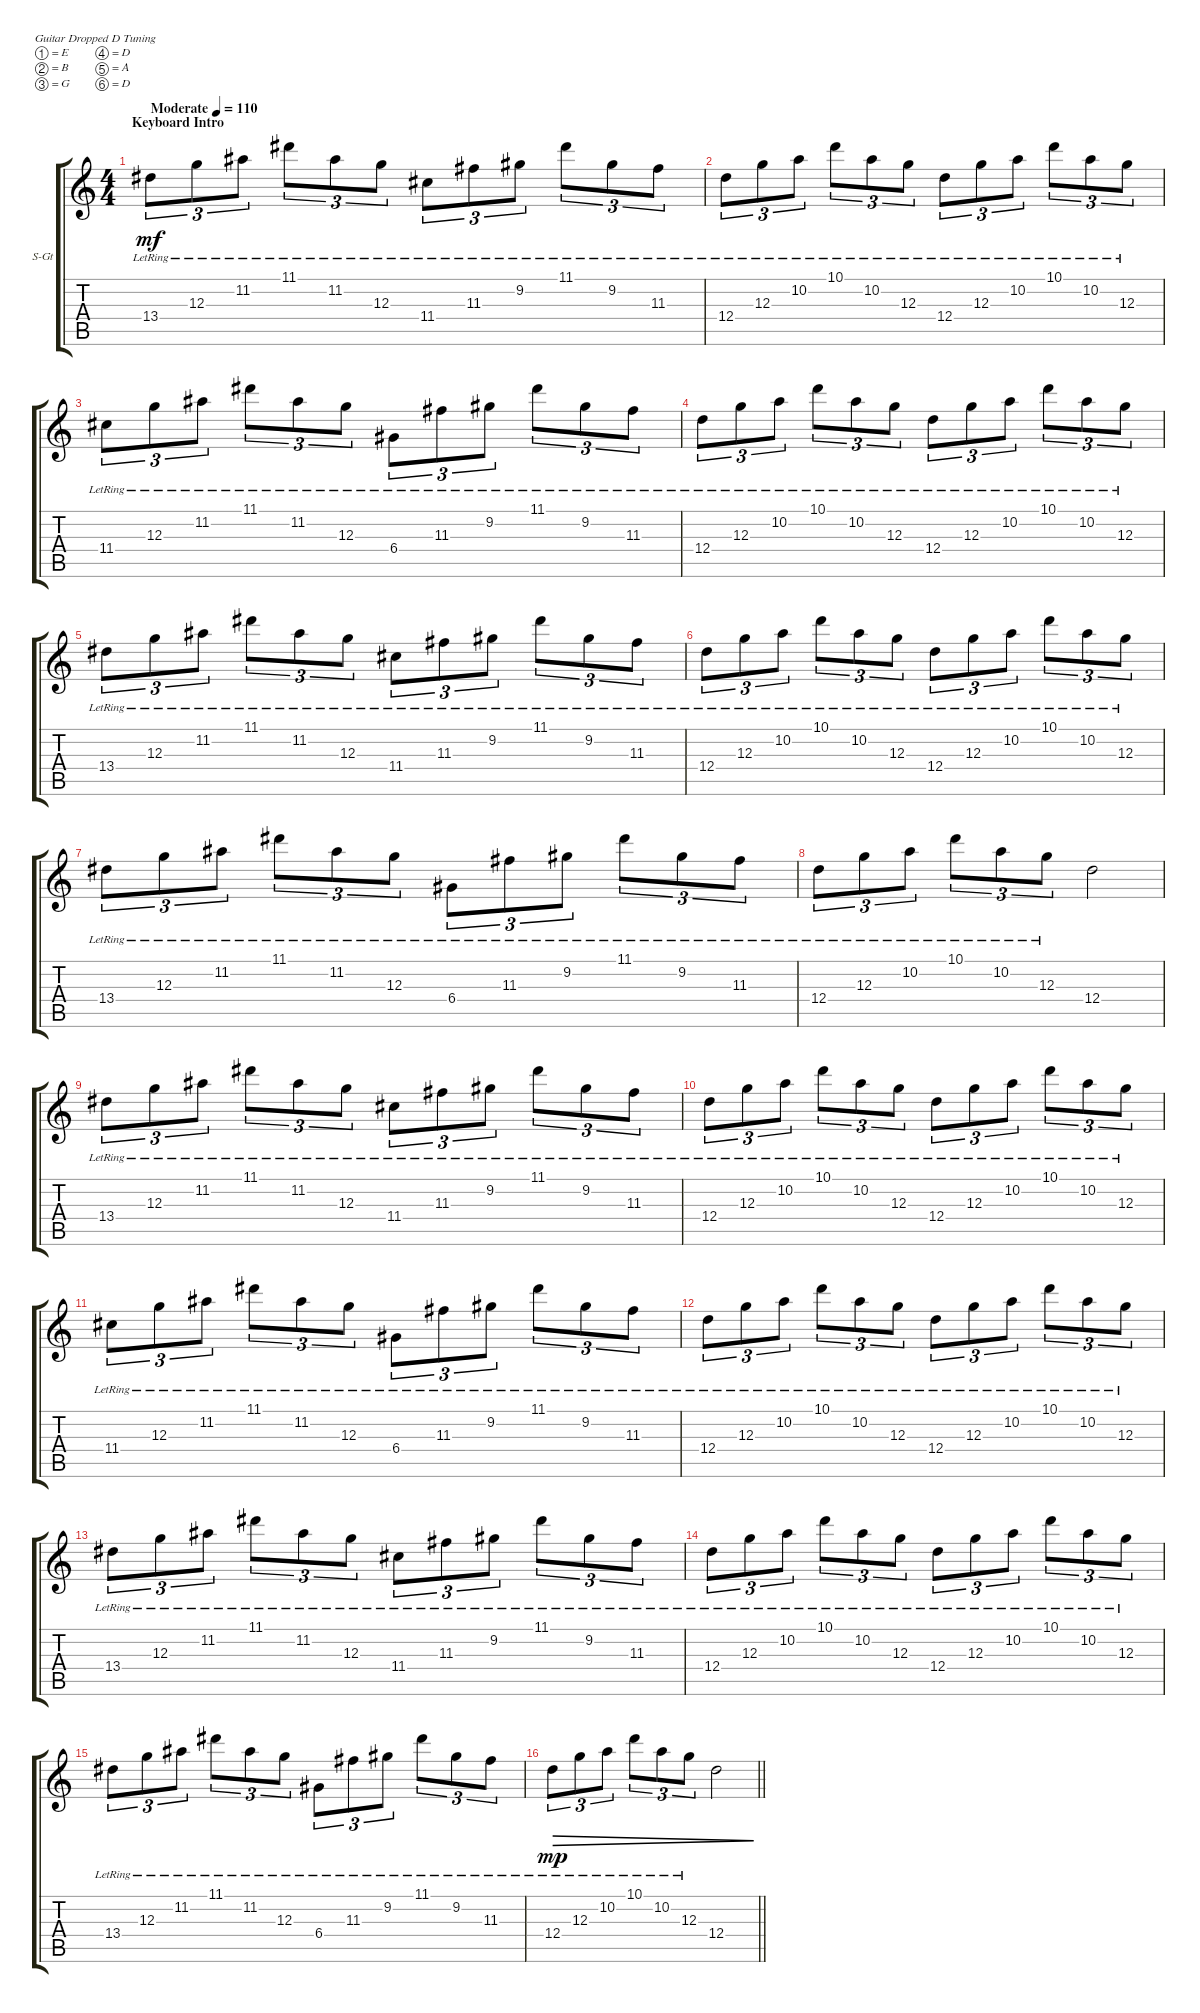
\bracketExtendMode groupsimilarinstruments
\firstSystemTrackNameOrientation horizontal
\otherSystemsTrackNameOrientation horizontal
\track ("Keyboard 1" "S-Gt") {instrument fx1rain}
\staff {score tabs}
\tuning (E4 B3 G3 D3 A2 D2)
\displaytranspose 12
\ts (4 4)
\beaming (8 2 2 2 2)
\section ("" "Keyboard Intro")
\tempo (110 "Moderate")
\clef g2
\ks c
13.4{lr}.8{tu (3 2) dy mf instrument fx1rain} 12.3{lr}.8{tu (3 2)} 11.2{lr}.8{tu (3 2)} 11.1{lr}.8{tu (3 2)} 11.2{lr}.8{tu (3 2)} 12.3{lr}.8{tu (3 2)} 11.4{lr}.8{tu (3 2)} 11.3{lr}.8{tu (3 2)} 9.2{lr}.8{tu (3 2)} 11.1{lr}.8{tu (3 2)} 9.2{lr}.8{tu (3 2)} 11.3{lr}.8{tu (3 2)} |
12.4{lr}.8{tu (3 2)} 12.3{lr}.8{tu (3 2)} 10.2{lr}.8{tu (3 2)} 10.1{lr}.8{tu (3 2)} 10.2{lr}.8{tu (3 2)} 12.3{lr}.8{tu (3 2)} 12.4{lr}.8{tu (3 2)} 12.3{lr}.8{tu (3 2)} 10.2{lr}.8{tu (3 2)} 10.1{lr}.8{tu (3 2)} 10.2{lr}.8{tu (3 2)} 12.3{lr}.8{tu (3 2)} |
11.4{lr}.8{tu (3 2)} 12.3{lr}.8{tu (3 2)} 11.2{lr}.8{tu (3 2)} 11.1{lr}.8{tu (3 2)} 11.2{lr}.8{tu (3 2)} 12.3{lr}.8{tu (3 2)} 6.4{lr}.8{tu (3 2)} 11.3{lr}.8{tu (3 2)} 9.2{lr}.8{tu (3 2)} 11.1{lr}.8{tu (3 2)} 9.2{lr}.8{tu (3 2)} 11.3{lr}.8{tu (3 2)} |
12.4{lr}.8{tu (3 2)} 12.3{lr}.8{tu (3 2)} 10.2{lr}.8{tu (3 2)} 10.1{lr}.8{tu (3 2)} 10.2{lr}.8{tu (3 2)} 12.3{lr}.8{tu (3 2)} 12.4{lr}.8{tu (3 2)} 12.3{lr}.8{tu (3 2)} 10.2{lr}.8{tu (3 2)} 10.1{lr}.8{tu (3 2)} 10.2{lr}.8{tu (3 2)} 12.3{lr}.8{tu (3 2)} |
13.4{lr}.8{tu (3 2)} 12.3{lr}.8{tu (3 2)} 11.2{lr}.8{tu (3 2)} 11.1{lr}.8{tu (3 2)} 11.2{lr}.8{tu (3 2)} 12.3{lr}.8{tu (3 2)} 11.4{lr}.8{tu (3 2)} 11.3{lr}.8{tu (3 2)} 9.2{lr}.8{tu (3 2)} 11.1{lr}.8{tu (3 2)} 9.2{lr}.8{tu (3 2)} 11.3{lr}.8{tu (3 2)} |
12.4{lr}.8{tu (3 2)} 12.3{lr}.8{tu (3 2)} 10.2{lr}.8{tu (3 2)} 10.1{lr}.8{tu (3 2)} 10.2{lr}.8{tu (3 2)} 12.3{lr}.8{tu (3 2)} 12.4{lr}.8{tu (3 2)} 12.3{lr}.8{tu (3 2)} 10.2{lr}.8{tu (3 2)} 10.1{lr}.8{tu (3 2)} 10.2{lr}.8{tu (3 2)} 12.3{lr}.8{tu (3 2)} |
13.4{lr}.8{tu (3 2)} 12.3{lr}.8{tu (3 2)} 11.2{lr}.8{tu (3 2)} 11.1{lr}.8{tu (3 2)} 11.2{lr}.8{tu (3 2)} 12.3{lr}.8{tu (3 2)} 6.4{lr}.8{tu (3 2)} 11.3{lr}.8{tu (3 2)} 9.2{lr}.8{tu (3 2)} 11.1{lr}.8{tu (3 2)} 9.2{lr}.8{tu (3 2)} 11.3{lr}.8{tu (3 2)} |
12.4{lr}.8{tu (3 2)} 12.3{lr}.8{tu (3 2)} 10.2{lr}.8{tu (3 2)} 10.1{lr}.8{tu (3 2)} 10.2{lr}.8{tu (3 2)} 12.3{lr}.8{tu (3 2)} 12.4.2 |
13.4{lr}.8{tu (3 2)} 12.3{lr}.8{tu (3 2)} 11.2{lr}.8{tu (3 2)} 11.1{lr}.8{tu (3 2)} 11.2{lr}.8{tu (3 2)} 12.3{lr}.8{tu (3 2)} 11.4{lr}.8{tu (3 2)} 11.3{lr}.8{tu (3 2)} 9.2{lr}.8{tu (3 2)} 11.1{lr}.8{tu (3 2)} 9.2{lr}.8{tu (3 2)} 11.3{lr}.8{tu (3 2)} |
12.4{lr}.8{tu (3 2)} 12.3{lr}.8{tu (3 2)} 10.2{lr}.8{tu (3 2)} 10.1{lr}.8{tu (3 2)} 10.2{lr}.8{tu (3 2)} 12.3{lr}.8{tu (3 2)} 12.4{lr}.8{tu (3 2)} 12.3{lr}.8{tu (3 2)} 10.2{lr}.8{tu (3 2)} 10.1{lr}.8{tu (3 2)} 10.2{lr}.8{tu (3 2)} 12.3{lr}.8{tu (3 2)} |
11.4{lr}.8{tu (3 2)} 12.3{lr}.8{tu (3 2)} 11.2{lr}.8{tu (3 2)} 11.1{lr}.8{tu (3 2)} 11.2{lr}.8{tu (3 2)} 12.3{lr}.8{tu (3 2)} 6.4{lr}.8{tu (3 2)} 11.3{lr}.8{tu (3 2)} 9.2{lr}.8{tu (3 2)} 11.1{lr}.8{tu (3 2)} 9.2{lr}.8{tu (3 2)} 11.3{lr}.8{tu (3 2)} |
12.4{lr}.8{tu (3 2)} 12.3{lr}.8{tu (3 2)} 10.2{lr}.8{tu (3 2)} 10.1{lr}.8{tu (3 2)} 10.2{lr}.8{tu (3 2)} 12.3{lr}.8{tu (3 2)} 12.4{lr}.8{tu (3 2)} 12.3{lr}.8{tu (3 2)} 10.2{lr}.8{tu (3 2)} 10.1{lr}.8{tu (3 2)} 10.2{lr}.8{tu (3 2)} 12.3{lr}.8{tu (3 2)} |
13.4{lr}.8{tu (3 2)} 12.3{lr}.8{tu (3 2)} 11.2{lr}.8{tu (3 2)} 11.1{lr}.8{tu (3 2)} 11.2{lr}.8{tu (3 2)} 12.3{lr}.8{tu (3 2)} 11.4{lr}.8{tu (3 2)} 11.3{lr}.8{tu (3 2)} 9.2{lr}.8{tu (3 2)} 11.1{lr}.8{tu (3 2)} 9.2{lr}.8{tu (3 2)} 11.3{lr}.8{tu (3 2)} |
12.4{lr}.8{tu (3 2)} 12.3{lr}.8{tu (3 2)} 10.2{lr}.8{tu (3 2)} 10.1{lr}.8{tu (3 2)} 10.2{lr}.8{tu (3 2)} 12.3{lr}.8{tu (3 2)} 12.4{lr}.8{tu (3 2)} 12.3{lr}.8{tu (3 2)} 10.2{lr}.8{tu (3 2)} 10.1{lr}.8{tu (3 2)} 10.2{lr}.8{tu (3 2)} 12.3{lr}.8{tu (3 2)} |
13.4{lr}.8{tu (3 2)} 12.3{lr}.8{tu (3 2)} 11.2{lr}.8{tu (3 2)} 11.1{lr}.8{tu (3 2)} 11.2{lr}.8{tu (3 2)} 12.3{lr}.8{tu (3 2)} 6.4{lr}.8{tu (3 2)} 11.3{lr}.8{tu (3 2)} 9.2{lr}.8{tu (3 2)} 11.1{lr}.8{tu (3 2)} 9.2{lr}.8{tu (3 2)} 11.3{lr}.8{tu (3 2)} |
\barLineRight lightlight
12.4{lr}.8{tu (3 2) dec dy mp} 12.3{lr}.8{tu (3 2) dec} 10.2{lr}.8{tu (3 2) dec} 10.1{lr}.8{tu (3 2) dec} 10.2{lr}.8{tu (3 2) dec} 12.3{lr}.8{tu (3 2) dec} 12.4.2{dec}
